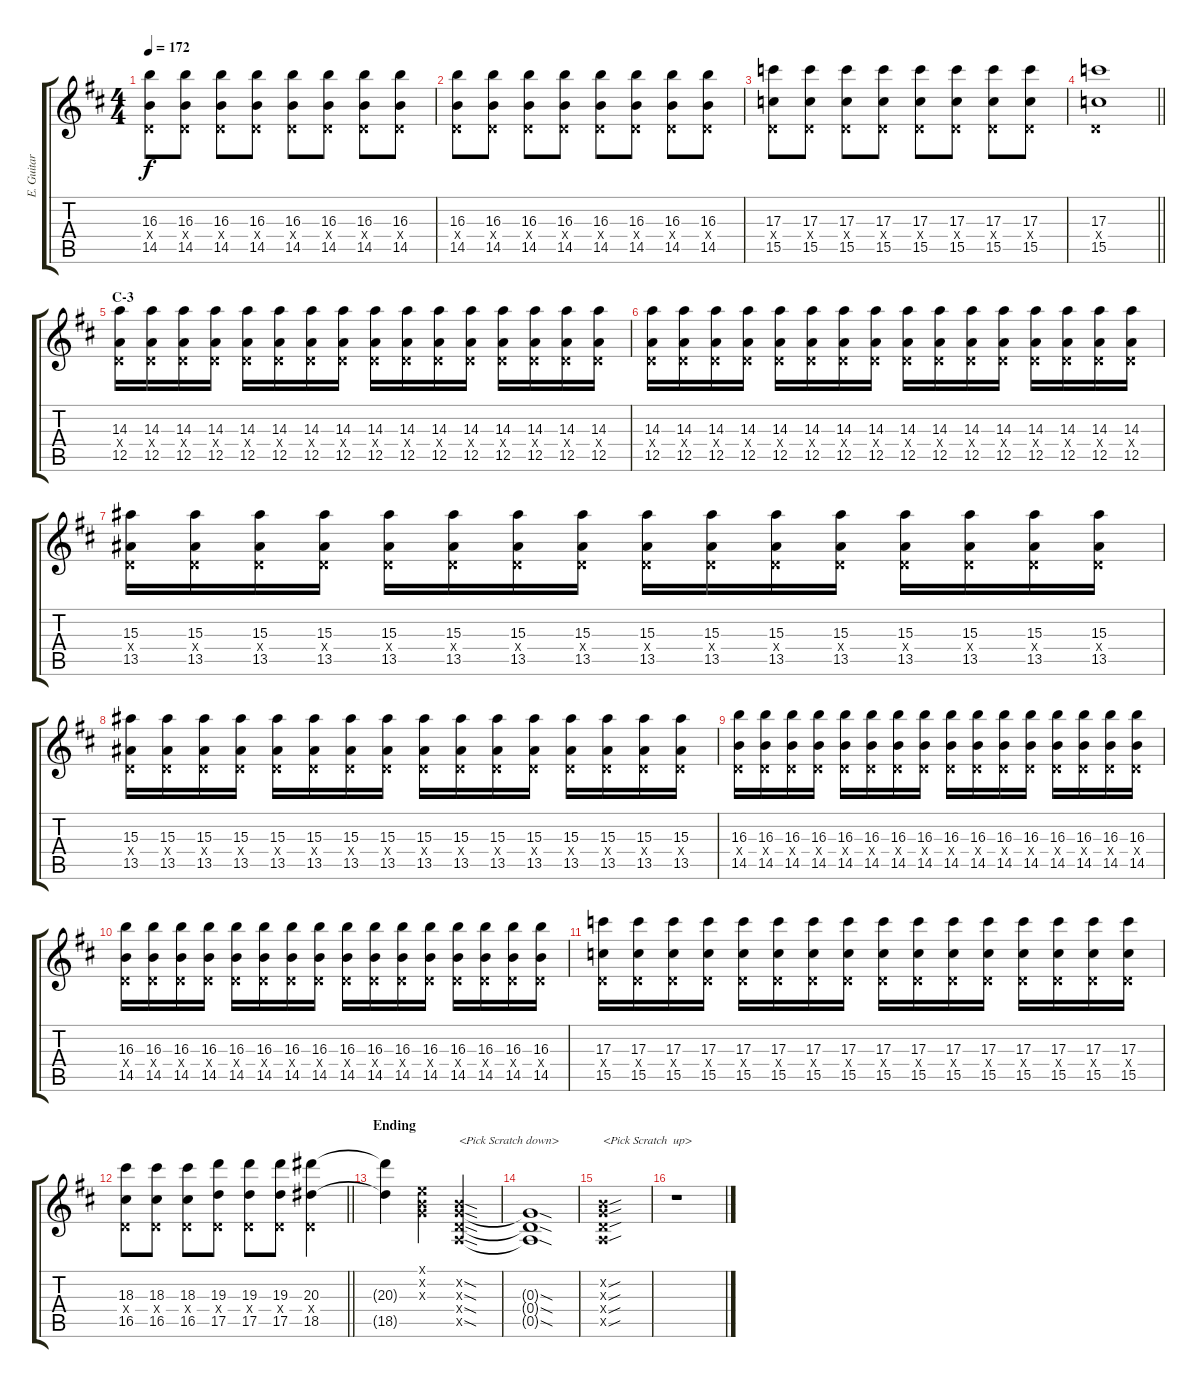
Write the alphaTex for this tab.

\track ("E. Guitar III" "E. Guitar ") {instrument overdrivenguitar}
\staff {score tabs}
\tuning (E4 B3 G3 D3 A2 D2) {hide}
\ts (4 4)
\tempo 172
\clef g2
\ks d
(16.3 0.4{x} 14.5).8{dy f} (16.3 0.4{x} 14.5).8 (16.3 0.4{x} 14.5).8 (16.3 0.4{x} 14.5).8 (16.3 0.4{x} 14.5).8 (16.3 0.4{x} 14.5).8 (16.3 0.4{x} 14.5).8 (16.3 0.4{x} 14.5).8 |
(16.3 0.4{x} 14.5).8 (16.3 0.4{x} 14.5).8 (16.3 0.4{x} 14.5).8 (16.3 0.4{x} 14.5).8 (16.3 0.4{x} 14.5).8 (16.3 0.4{x} 14.5).8 (16.3 0.4{x} 14.5).8 (16.3 0.4{x} 14.5).8 |
(17.3 0.4{x} 15.5).8 (17.3 0.4{x} 15.5).8 (17.3 0.4{x} 15.5).8 (17.3 0.4{x} 15.5).8 (17.3 0.4{x} 15.5).8 (17.3 0.4{x} 15.5).8 (17.3 0.4{x} 15.5).8 (17.3 0.4{x} 15.5).8 |
\barLineRight lightlight
(17.3 0.4{x} 15.5).1 |
\section ("" "C-3")
(14.3 0.4{x} 12.5).16 (14.3 0.4{x} 12.5).16 (14.3 0.4{x} 12.5).16 (14.3 0.4{x} 12.5).16 (14.3 0.4{x} 12.5).16 (14.3 0.4{x} 12.5).16 (14.3 0.4{x} 12.5).16 (14.3 0.4{x} 12.5).16 (14.3 0.4{x} 12.5).16 (14.3 0.4{x} 12.5).16 (14.3 0.4{x} 12.5).16 (14.3 0.4{x} 12.5).16 (14.3 0.4{x} 12.5).16 (14.3 0.4{x} 12.5).16 (14.3 0.4{x} 12.5).16 (14.3 0.4{x} 12.5).16 |
(14.3 0.4{x} 12.5).16 (14.3 0.4{x} 12.5).16 (14.3 0.4{x} 12.5).16 (14.3 0.4{x} 12.5).16 (14.3 0.4{x} 12.5).16 (14.3 0.4{x} 12.5).16 (14.3 0.4{x} 12.5).16 (14.3 0.4{x} 12.5).16 (14.3 0.4{x} 12.5).16 (14.3 0.4{x} 12.5).16 (14.3 0.4{x} 12.5).16 (14.3 0.4{x} 12.5).16 (14.3 0.4{x} 12.5).16 (14.3 0.4{x} 12.5).16 (14.3 0.4{x} 12.5).16 (14.3 0.4{x} 12.5).16 |
(15.3 0.4{x} 13.5).16 (15.3 0.4{x} 13.5).16 (15.3 0.4{x} 13.5).16 (15.3 0.4{x} 13.5).16 (15.3 0.4{x} 13.5).16 (15.3 0.4{x} 13.5).16 (15.3 0.4{x} 13.5).16 (15.3 0.4{x} 13.5).16 (15.3 0.4{x} 13.5).16 (15.3 0.4{x} 13.5).16 (15.3 0.4{x} 13.5).16 (15.3 0.4{x} 13.5).16 (15.3 0.4{x} 13.5).16 (15.3 0.4{x} 13.5).16 (15.3 0.4{x} 13.5).16 (15.3 0.4{x} 13.5).16 |
(15.3 0.4{x} 13.5).16 (15.3 0.4{x} 13.5).16 (15.3 0.4{x} 13.5).16 (15.3 0.4{x} 13.5).16 (15.3 0.4{x} 13.5).16 (15.3 0.4{x} 13.5).16 (15.3 0.4{x} 13.5).16 (15.3 0.4{x} 13.5).16 (15.3 0.4{x} 13.5).16 (15.3 0.4{x} 13.5).16 (15.3 0.4{x} 13.5).16 (15.3 0.4{x} 13.5).16 (15.3 0.4{x} 13.5).16 (15.3 0.4{x} 13.5).16 (15.3 0.4{x} 13.5).16 (15.3 0.4{x} 13.5).16 |
(16.3 0.4{x} 14.5).16 (16.3 0.4{x} 14.5).16 (16.3 0.4{x} 14.5).16 (16.3 0.4{x} 14.5).16 (16.3 0.4{x} 14.5).16 (16.3 0.4{x} 14.5).16 (16.3 0.4{x} 14.5).16 (16.3 0.4{x} 14.5).16 (16.3 0.4{x} 14.5).16 (16.3 0.4{x} 14.5).16 (16.3 0.4{x} 14.5).16 (16.3 0.4{x} 14.5).16 (16.3 0.4{x} 14.5).16 (16.3 0.4{x} 14.5).16 (16.3 0.4{x} 14.5).16 (16.3 0.4{x} 14.5).16 |
(16.3 0.4{x} 14.5).16 (16.3 0.4{x} 14.5).16 (16.3 0.4{x} 14.5).16 (16.3 0.4{x} 14.5).16 (16.3 0.4{x} 14.5).16 (16.3 0.4{x} 14.5).16 (16.3 0.4{x} 14.5).16 (16.3 0.4{x} 14.5).16 (16.3 0.4{x} 14.5).16 (16.3 0.4{x} 14.5).16 (16.3 0.4{x} 14.5).16 (16.3 0.4{x} 14.5).16 (16.3 0.4{x} 14.5).16 (16.3 0.4{x} 14.5).16 (16.3 0.4{x} 14.5).16 (16.3 0.4{x} 14.5).16 |
(17.3 0.4{x} 15.5).16 (17.3 0.4{x} 15.5).16 (17.3 0.4{x} 15.5).16 (17.3 0.4{x} 15.5).16 (17.3 0.4{x} 15.5).16 (17.3 0.4{x} 15.5).16 (17.3 0.4{x} 15.5).16 (17.3 0.4{x} 15.5).16 (17.3 0.4{x} 15.5).16 (17.3 0.4{x} 15.5).16 (17.3 0.4{x} 15.5).16 (17.3 0.4{x} 15.5).16 (17.3 0.4{x} 15.5).16 (17.3 0.4{x} 15.5).16 (17.3 0.4{x} 15.5).16 (17.3 0.4{x} 15.5).16 |
\barLineRight lightlight
(18.3 0.4{x} 16.5).8 (18.3 0.4{x} 16.5).8 (18.3 0.4{x} 16.5).8 (19.3 0.4{x} 17.5).8 (19.3 0.4{x} 17.5).8 (19.3 0.4{x} 17.5).8 (20.3 0.4{x} 18.5).4 |
\section ("" "Ending")
(20.3{t} 18.5{t}).4 (0.1{x} 0.2{x} 0.3{x}).4 (0.2{sod x} 0.3{sod x} 0.4{sod x} 0.5{sod x}).2{txt "<Pick Scratch down>"} |
(0.3{sod t} 0.4{sod t} 0.5{sod t}).1 |
(0.2{sou x} 0.3{sou x} 0.4{sou x} 0.5{sou x}).1{txt "<Pick Scratch  up>"} |
r.1
